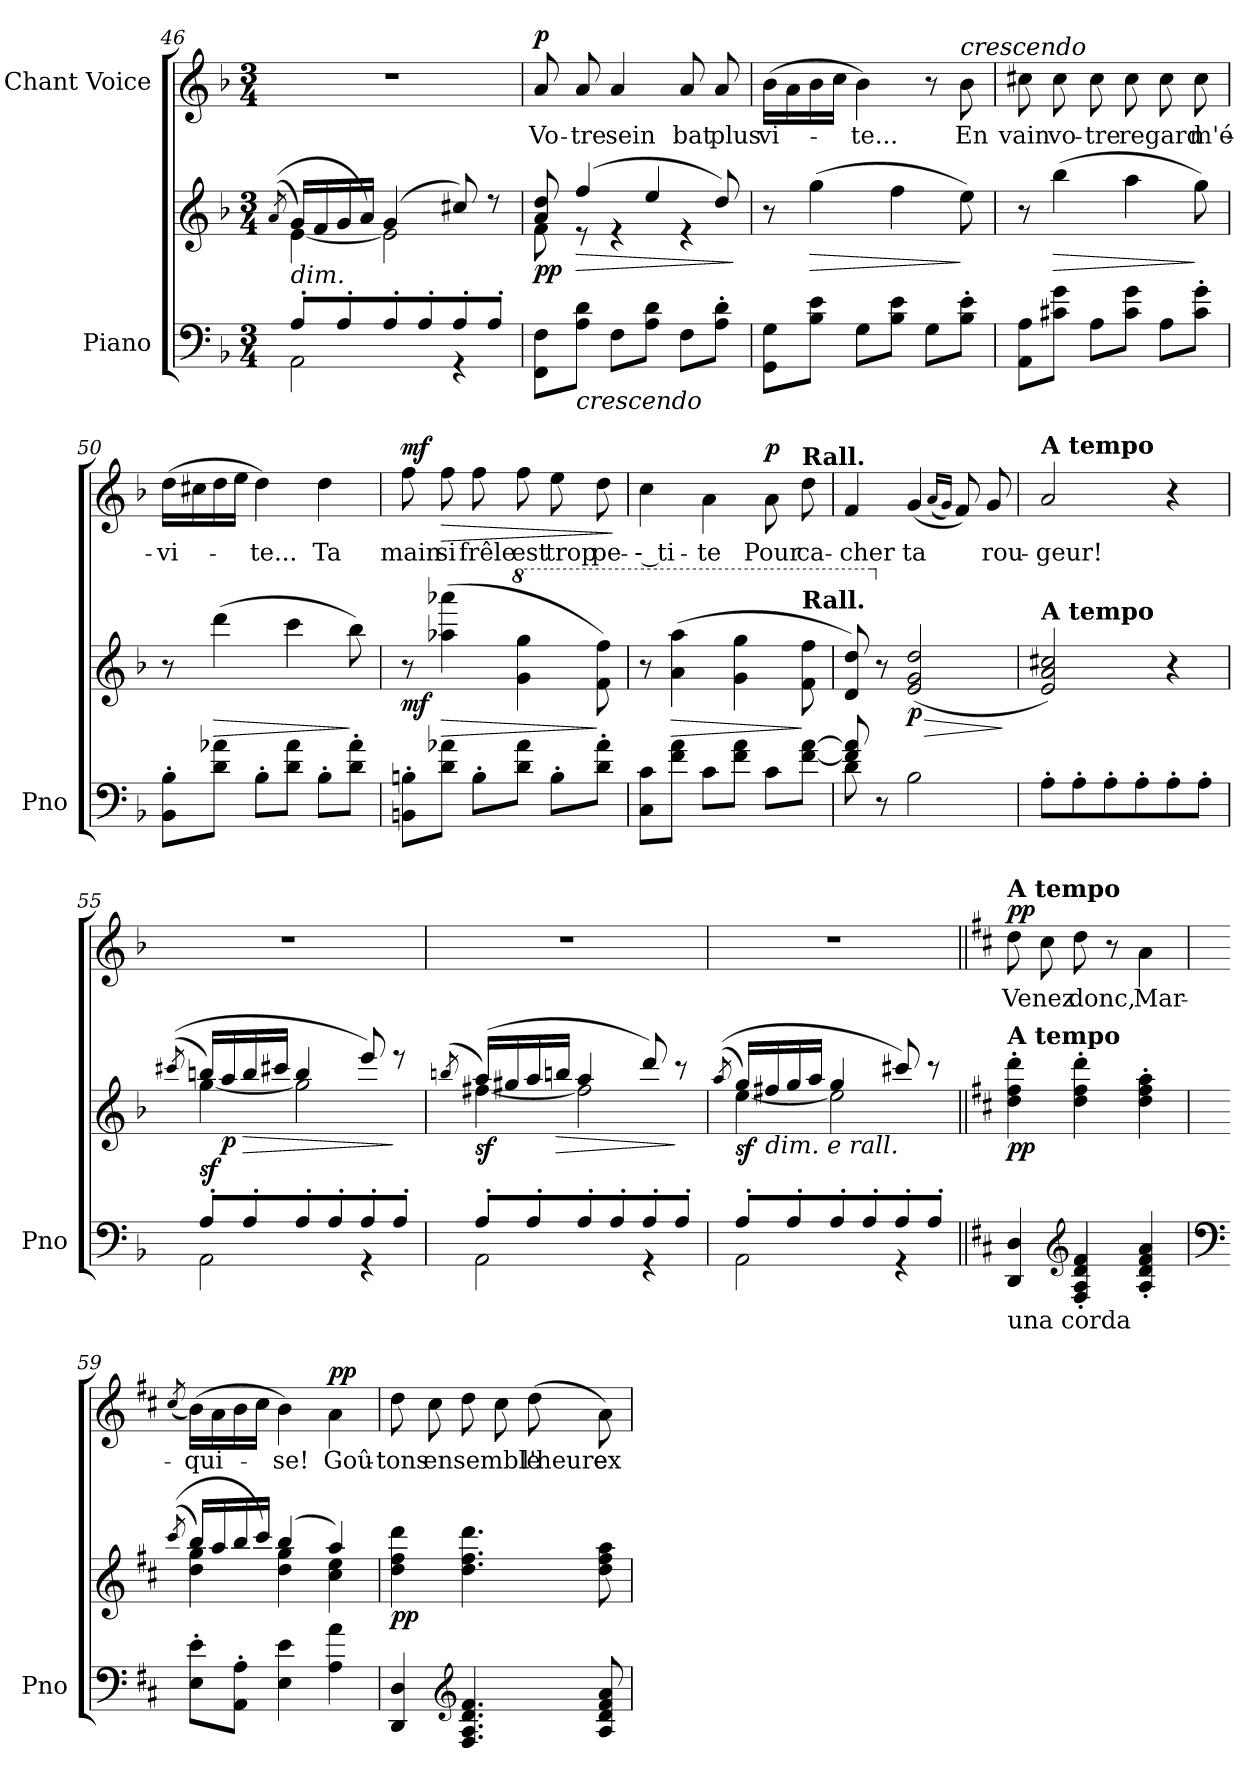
**kern	**kern	**dynam	**kern	**text	**dynam
*part2	*part2	*part2	*part1	*part1	*part1
*staff3	*staff2	*staff2/3	*staff1	*staff1	*staff1
*I"Piano	*	*	*I"Chant Voice	*	*
*I'Pno	*	*	*	*	*
*clefF4	*clefG2	*	*clefG2	*	*
*k[b-]	*k[b-]	*	*k[b-]	*	*
*M3/4	*M3/4	*	*M3/4	*	*
=46	=46	=46	=46	=46	=46
.	((>8qa/	.	.	.	.
*^	*^	*	*	*	*
!	!	!LO:TX:b:i:t=dim.	!	!	!	!	!
8A'>/L	2AA\	16g/LL)	[<4e\	.	2.r	.	.
.	.	16f/	.	.	.	.	.
8A'>/	.	16g/	.	.	.	.	.
.	.	16a/JJ)	.	.	.	.	.
8A'>/	.	(4g/	2e\]	.	.	.	.
8A'>/	.	.	.	.	.	.	.
8A'>/	4r	8cc#X/)	.	.	.	.	.
8A'>/J	.	8r	.	.	.	.	.
*v	*v	*	*	*	*	*	*
=47	=47	=47	=47	=47	=47	=47
!	!	!	!LO:DY:b	!	!LO:LY:b	!LO:DY:a
8FF\ 8F\L	8a/ 8dd/	8f\	pp	8a/	Vo-	p
!LO:TX:b:i:t=crescendo	!	!	!	!	!	!
!	!	!	!LO:HP:b	!	!LO:LY:b	!
8A\ 8d\J	(4ff/	8r	>	8a/	-tre	.
!	!	!	!	!	!LO:LY:b	!
8F\L	.	4r	.	4a/	sein	.
8A\ 8d\J	4ee/	.	.	.	.	.
!	!	!	!	!	!LO:LY:b	!
8F\L	.	4r	.	8a/	bat	.
!	!	!	!	!	!LO:LY:b	!
8A\' 8d\'J	8dd/)	.	.	8a/	plus	.
*	*v	*v	*	*	*	*
.	.	]	.	.	.
!!LO:LB:g=z
=48	=48	=48	=48	=48	=48
!	!	!	!	!LO:LY:b	!
8GG\ 8G\L	8r	.	(16b-\LL	vi-	.
.	.	.	16a\	.	.
!	!	!LO:HP:b	!	!	!
8B-\ 8e\J	(4gg\	>	16b-\	.	.
.	.	.	16cc\JJ	.	.
!	!	!	!	!LO:LY:b	!
8G\L	.	.	4b-\)	-te...	.
8B-\ 8e\J	4ff\	.	.	.	.
8G\L	.	.	8r	.	.
!	!	!	!LO:TX:a:i:t=crescendo	!	!
!	!	!	!	!LO:LY:b	!
8B-\' 8e\'J	8ee\)	]	8b-\	En	.
=49	=49	=49	=49	=49	=49
!	!	!	!	!LO:LY:b	!
8AA\ 8A\L	8r	.	8cc#X\	vain	.
!	!	!LO:HP:b	!	!LO:LY:b	!
8c#X\ 8g\J	(4bb-\	>	8cc#\	vo-	.
!	!	!	!	!LO:LY:b	!
8A\L	.	.	8cc#\	-tre	.
!	!	!	!	!LO:LY:b	!
8c#\ 8g\J	4aa\	.	8cc#\	regard	.
8A\L	.	.	8cc#\	.	.
!	!	!	!	!LO:LY:b	!
8c#\' 8g\'J	8gg\)	]	8cc#\	m'é-	.
=50	=50	=50	=50	=50	=50
!	!	!	!	!LO:LY:b	!
8BB-\' 8B-\'L	8r	.	(16dd\LL	-vi-	.
.	.	.	16cc#X\	.	.
!	!	!LO:HP:b	!	!	!
8d\ 8a-X\J	(4ddd\	>	16dd\	.	.
.	.	.	16ee\JJ	.	.
!	!	!	!	!LO:LY:b	!
8B-'\L	.	.	4dd\)	-te...	.
8d\ 8a-\J	4ccc\	.	.	.	.
!	!	!	!	!LO:LY:b	!
8B-'\L	.	.	4dd\	Ta	.
8d\' 8a-\'J	8bb-\)	]	.	.	.
=51	=51	=51	=51	=51	=51
!	!	!LO:DY:b	!	!LO:LY:b	!LO:DY:a
8BBn\' 8Bn\'L	8r	mf	8ff\	main	mf
!	!	!LO:HP:b	!	!LO:LY:b	!LO:HP:b
8d\ 8a-X\J	(4aa-X\ 4aaa-X\	>	8ff\	si	>
!	!	!	!	!LO:LY:b	!
8B'\L	.	.	8ff\	frêle	.
*	*8va	*	*	*	*
!	!	!	!	!LO:LY:b	!
8d\ 8a-\J	4gg\ 4ggg\	.	8ff\	est	.
!	!	!	!	!LO:LY:b	!
8B'\L	.	.	8ee\	trop	.
!	!	!	!	!LO:LY:b	!
8d\' 8a-\'J	8ff\ 8fff\)	]	8dd\	pe-	.
.	.	.	.	.	]
!!LO:PB:g=z
=52	=52	=52	=52	=52	=52
!	!	!	!	!LO:LY:b	!
8C\ 8c\L	8r	.	4cc\	-- ti-	.
!	!	!LO:HP:b	!	!	!
8f\ 8a\J	(4aa\ 4aaa\	>	.	.	.
!	!	!	!	!LO:LY:b	!
8c\L	.	.	4a\	-te	.
8f\ 8a\J	4gg\ 4ggg\	.	.	.	.
!	!	!	!	!LO:LY:b	!LO:DY:a
8c\L	.	.	8a\	Pour	p
!	!	!	!LO:TX:a:B:t=Rall.	!	!
!	!LO:TX:a:B:t=Rall.	!	!	!	!
!	!	!	!	!LO:LY:b	!
[8f\ [>8a\J	8ff\ 8fff\	]	8dd\	ca-	.
=53	=53	=53	=53	=53	=53
*^	*	*	*	*	*
!	!	!	!	!	!LO:LY:b	!
8f/] 8a/]	8d\	8dd/ 8ddd/)	.	4f/	-cher	.
*	*	*X8va	*	*	*	*
8r	8ryy	8r	.	.	.	.
!	!	!	!LO:HP:b	!	!LO:LY:b	!
!	!	!	!LO:DY:n=1:b	!	!	!
2B-\	2ryy	(>2e/ 2g/ 2dd/	> p	(4g/	ta	.
.	.	.	.	(16qa/LL	.	.
.	.	.	.	16qg/JJ)	.	.
.	.	.	.	8f/)	.	.
!	!	!	!	!	!LO:LY:b	!
.	.	.	.	8g/	rou-	.
*v	*v	*	*	*	*	*
.	.	]	.	.	.
=54	=54	=54	=54	=54	=54
!	!	!	!LO:TX:a:B:t=A tempo	!	!
!	!LO:TX:a:B:t=A tempo	!	!	!	!
!	!	!	!	!LO:LY:b	!
8A'\L	2e/ 2a/ 2cc#X/)	.	2a/	-geur!	.
8A'\	.	.	.	.	.
8A'\	.	.	.	.	.
8A'\	.	.	.	.	.
8A'\	4r	.	4r	.	.
8A'\J	.	.	.	.	.
=55	=55	=55	=55	=55	=55
.	(>(>8qccc#X/	.	.	.	.
*^	*^	*	*	*	*
!	!	!	!	!LO:DY:b	!	!	!
8A'/L	2AA\	16bbn/LL)	[4gg\	sf	2.r	.	.
!	!	!	!	!LO:DY:b	!	!	!
.	.	16aa/	.	p	.	.	.
!	!	!	!	!LO:HP:b	!	!	!
8A'/	.	16bb/	.	>	.	.	.
.	.	16ccc#/JJ	.	.	.	.	.
8A'/	.	4bb/	2gg\]	.	.	.	.
8A'/	.	.	.	.	.	.	.
8A'/	4r	8eee/)	.	.	.	.	.
8A'/J	.	8r	.	]	.	.	.
=56	=56	=56	=56	=56	=56	=56	=56
.	.	(>8qbbn/	.	.	.	.	.
!	!	!	!	!LO:DY:b	!	!	!
8A'/L	2AA\	(16aa/LL)	[4ff#X\	sf	2.r	.	.
.	.	16gg#X/	.	.	.	.	.
8A'/	.	16aa/	.	.	.	.	.
!	!	!	!	!LO:HP:b	!	!	!
.	.	16bb/JJ	.	>	.	.	.
8A'/	.	4aa/	2ff#\]	.	.	.	.
8A'/	.	.	.	.	.	.	.
8A'/	4r	8ddd/)	.	.	.	.	.
8A'/J	.	8r	.	]	.	.	.
!!LO:LB:g=z
=57	=57	=57	=57	=57	=57	=57	=57
.	.	(<(>8qaa/	.	.	.	.	.
!	!	!	!	!LO:DY:b	!	!	!
8A'/L	2AA\	16gg/LL)	[4ee\	sf	2.r	.	.
!	!	!LO:TX:b:i:t=dim.  e   rall.	!	!	!	!	!
.	.	16ff#X/	.	.	.	.	.
8A'/	.	16gg/	.	.	.	.	.
.	.	16aa/JJ	.	.	.	.	.
8A'/	.	4gg/	2ee\]	.	.	.	.
8A'/	.	.	.	.	.	.	.
8A'/	4r	8ccc#X/)	.	.	.	.	.
8A'/J	.	8r	.	.	.	.	.
*v	*v	*	*	*	*	*	*
*	*v	*v	*	*	*	*
=58||	=58||	=58||	=58||	=58||	=58||
*k[f#c#]	*k[f#c#]	*	*k[f#c#]	*	*
!	!	!	!LO:TX:a:B:t=A tempo	!	!
!	!LO:TX:a:B:t=A tempo	!	!	!	!
!LO:TX:b:t=una corda	!	!	!	!	!
!	!	!LO:DY:b	!	!LO:LY:b	!LO:DY:a
4DD/ 4D/	4dd\' 4ff#\' 4ddd\'	pp	8dd\	Venez	pp
.	.	.	8cc#\	.	.
*clefG2	*	*	*	*	*
!	!	!	!	!LO:LY:b	!
4F#/' 4A/' 4d/' 4f#/'	4dd\' 4ff#\' 4ddd\'	.	8dd\	donc,	.
.	.	.	8r	.	.
!	!	!	!	!LO:LY:b	!
4A/' 4d/' 4f#/' 4a/'	4dd\' 4ff#\' 4aa\'	.	4a\	Mar-	.
=59	=59	=59	=59	=59	=59
*clefF4	*	*	*	*	*
.	((>8qccc#/	.	(8qcc#/	.	.
*	*^	*	*	*	*
!	!	!	!	!	!LO:LY:b	!
8E\' 8e\'L	16bb/LL)	4dd\ 4gg\	.	(16b\LL)	-qui-	.
.	16aa/	.	.	16a\	.	.
8AA\' 8A\'J	16bb/	.	.	16b\	.	.
.	16ccc#/JJ)	.	.	16cc#\JJ	.	.
!	!	!	!	!	!LO:LY:b	!
4E\ 4e\	(4bb/	4dd\ 4gg\	.	4b\)	-se!	.
!	!	!	!	!	!LO:LY:b	!LO:DY:a
4A\ 4a\	4aa/)	4cc#\ 4ee\	.	4a\	Goû-	pp
=60	=60	=60	=60	=60	=60	=60
!	!	!	!LO:DY:b	!	!LO:LY:b	!
*	*v	*v	*	*	*	*
4DD/ 4D/	4dd\ 4ff#\ 4ddd\	pp	8dd\	-tons	.
!	!	!	!	!LO:LY:b	!
.	.	.	8cc#\	ensemble	.
*clefG2	*	*	*	*	*
4.F#/ 4.A/ 4.d/ 4.f#/	4.dd\ 4.ff#\ 4.ddd\	.	8dd\	.	.
.	.	.	8cc#\	.	.
!	!	!	!	!LO:LY:b	!
.	.	.	(8dd\	l'heure	.
!	!	!	!	!LO:LY:b	!
8A/ 8d/ 8f#/ 8a/	8dd\ 8ff#\ 8aa\	.	8a\)	ex-	.
=	=	=	=	=	=
*-	*-	*-	*-	*-	*-
